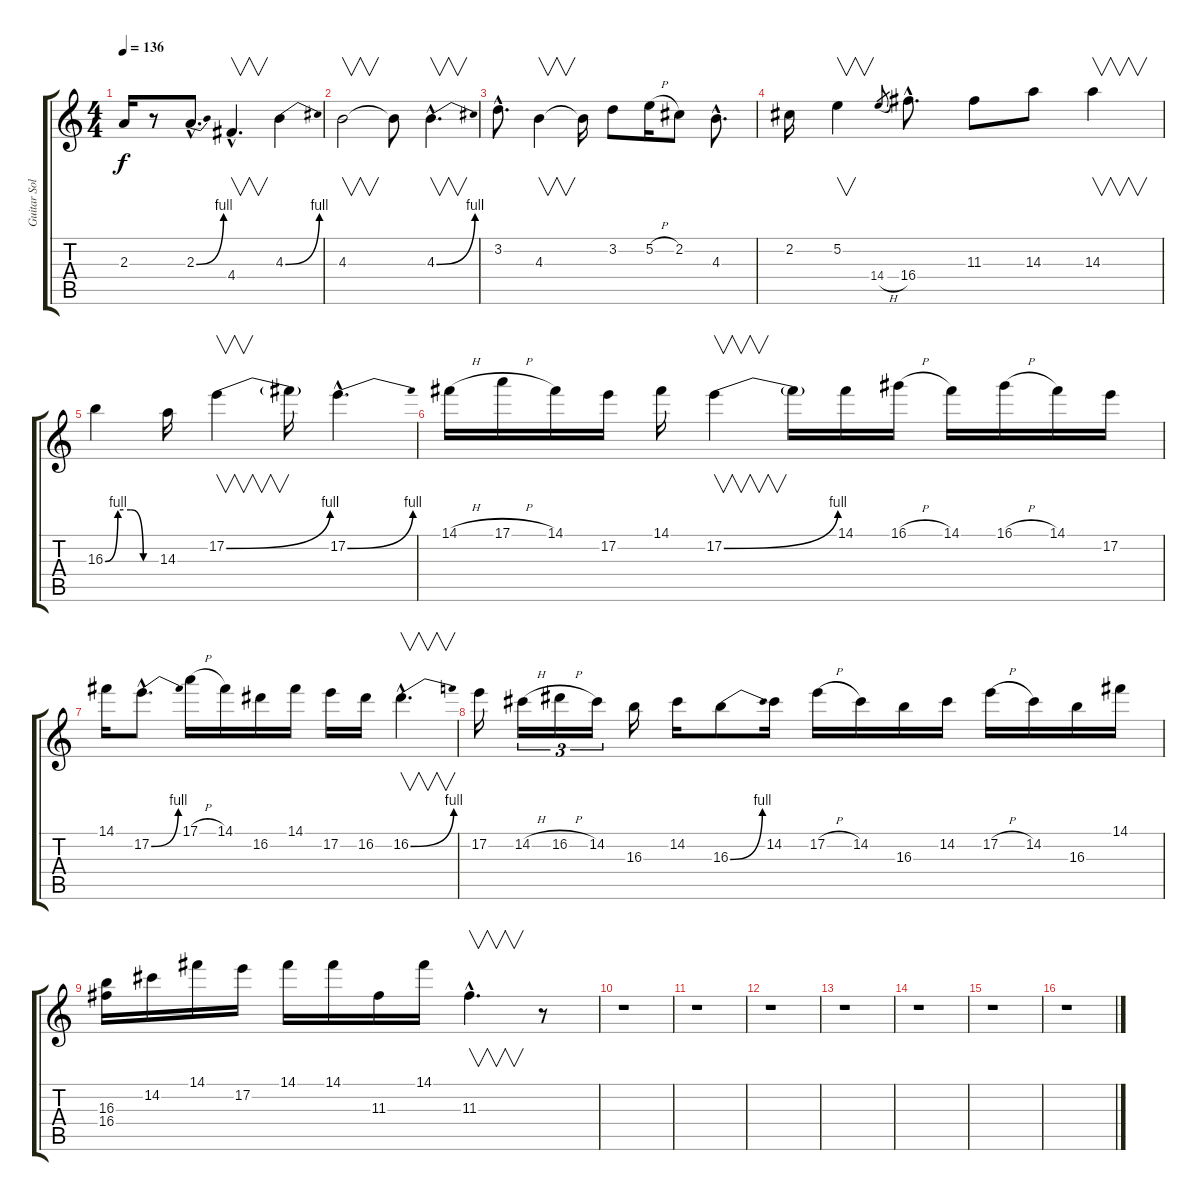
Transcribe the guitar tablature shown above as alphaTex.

\track ("Guitar Solo And Fills" "Guitar Sol") {instrument overdrivenguitar}
\staff {score tabs}
\tuning (E4 B3 G3 D3 A2 E2) {hide}
\ts (4 4)
\tempo 136
\clef g2
\ks c
2.3.16{dy f} r.8 2.3{be (bend 0 0 60 4) hac}.8{d} 4.4{hac}.4{v d} 4.3{be (bend 0 0 60 4)}.4 |
4.3.2{v} 4.3{t}.8 4.3{be (bend 0 0 60 4) hac}.4{v d} |
3.2{hac}.8{d} 4.3.4{v} 4.3{t}.16 3.2.8 5.2{h}.16 2.2.8 4.3{hac}.8{d} |
2.2.16 5.2.4{v} 14.4{h}.8{gr} 16.4{hac}.8{d} 11.3.8 14.3.8 14.3.4{v} |
16.3{be (custom 0 0 15 4 30 4 45 0 60 0)}.4 14.3.16 17.2{be (bend 0 0 60 4)}.4{v} 17.2{t}.16 17.2{be (bend 0 0 60 4) hac}.4{d} |
14.1{h}.16 17.1{h}.16 14.1.16 17.2.16 14.1.16 17.2{be (bend 0 0 60 4)}.4{v} 17.2{t}.16 14.1.16 16.1{h}.16 14.1.16 16.1{h}.16 14.1.16 17.2.16 |
14.1.16 17.2{be (bend 0 0 60 4) hac}.8{d} 17.1{h}.16 14.1.16 16.2.16 14.1.16 17.2.16 16.2.16 16.2{be (bend 0 0 60 4) hac}.4{v d} |
17.2.16 14.2{h}.16{tu (3 2)} 16.2{h}.16{tu (3 2)} 14.2.16{tu (3 2)} 16.3.16 14.2.16 16.3{be (bend 0 0 60 4)}.8 14.2.16 17.2{h}.16 14.2.16 16.3.16 14.2.16 17.2{h}.16 14.2.16 16.3.16 14.1.16 |
(16.3 16.4).16 14.2.16 14.1.16 17.2.16 14.1.16 14.1.16 11.3.16 14.1.16 11.3{hac}.4{v d} r.8 |
r.1 |
r.1 |
r.1 |
r.1 |
r.1 |
r.1 |
r.1
